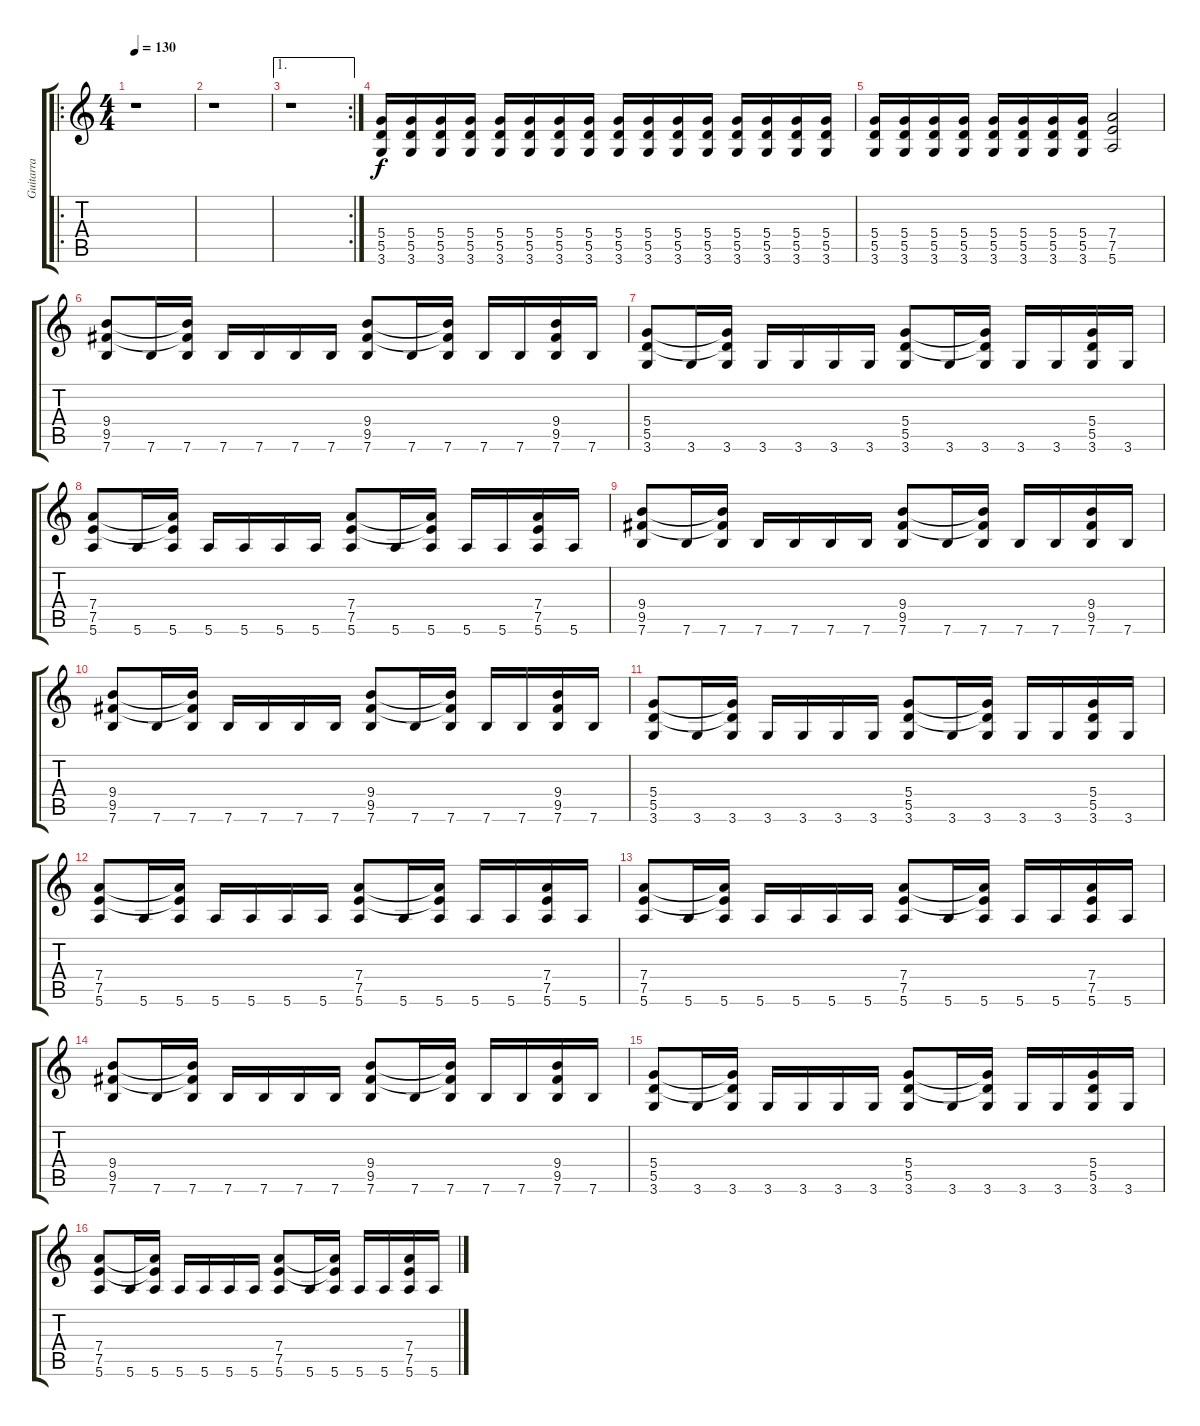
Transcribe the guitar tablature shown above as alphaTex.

\track ("Guitarra" "Guitarra") {instrument distortionguitar}
\staff {score tabs}
\tuning (E4 B3 G3 D3 A2 E2) {hide}
\ro
\ts (4 4)
\tempo 130
\clef g2
\ks c
r.1{dy f instrument distortionguitar} |
r.1 |
\ae 1
\rc 2
r.1 |
(5.4 5.5 3.6).16{volume 3} (5.4 5.5 3.6).16 (5.4 5.5 3.6).16{volume 4} (5.4 5.5 3.6).16 (5.4 5.5 3.6).16{volume 5} (5.4 5.5 3.6).16 (5.4 5.5 3.6).16{volume 6} (5.4 5.5 3.6).16 (5.4 5.5 3.6).16{volume 7} (5.4 5.5 3.6).16 (5.4 5.5 3.6).16{volume 8} (5.4 5.5 3.6).16 (5.4 5.5 3.6).16{volume 9} (5.4 5.5 3.6).16 (5.4 5.5 3.6).16{volume 10} (5.4 5.5 3.6).16 |
(5.4 5.5 3.6).16{volume 11} (5.4 5.5 3.6).16 (5.4 5.5 3.6).16{volume 12} (5.4 5.5 3.6).16 (5.4 5.5 3.6).16{volume 13} (5.4 5.5 3.6).16 (5.4 5.5 3.6).16{volume 14} (5.4 5.5 3.6).16 (7.4 7.5 5.6).2{volume 15} |
(9.4 9.5 7.6).8 7.6.16 (9.4{t} 9.5{t} 7.6).16 7.6.16 7.6.16 7.6.16 7.6.16 (9.4 9.5 7.6).8 7.6.16 (9.4{t} 9.5{t} 7.6).16 7.6.16 7.6.16 (9.4 9.5 7.6).16 7.6.16 |
(5.4 5.5 3.6).8 3.6.16 (5.4{t} 5.5{t} 3.6).16 3.6.16 3.6.16 3.6.16 3.6.16 (5.4 5.5 3.6).8 3.6.16 (5.4{t} 5.5{t} 3.6).16 3.6.16 3.6.16 (5.4 5.5 3.6).16 3.6.16 |
(7.4 7.5 5.6).8 5.6.16 (7.4{t} 7.5{t} 5.6).16 5.6.16 5.6.16 5.6.16 5.6.16 (7.4 7.5 5.6).8 5.6.16 (7.4{t} 7.5{t} 5.6).16 5.6.16 5.6.16 (7.4 7.5 5.6).16 5.6.16 |
(9.4 9.5 7.6).8 7.6.16 (9.4{t} 9.5{t} 7.6).16 7.6.16 7.6.16 7.6.16 7.6.16 (9.4 9.5 7.6).8 7.6.16 (9.4{t} 9.5{t} 7.6).16 7.6.16 7.6.16 (9.4 9.5 7.6).16 7.6.16 |
(9.4 9.5 7.6).8 7.6.16 (9.4{t} 9.5{t} 7.6).16 7.6.16 7.6.16 7.6.16 7.6.16 (9.4 9.5 7.6).8 7.6.16 (9.4{t} 9.5{t} 7.6).16 7.6.16 7.6.16 (9.4 9.5 7.6).16 7.6.16 |
(5.4 5.5 3.6).8 3.6.16 (5.4{t} 5.5{t} 3.6).16 3.6.16 3.6.16 3.6.16 3.6.16 (5.4 5.5 3.6).8 3.6.16 (5.4{t} 5.5{t} 3.6).16 3.6.16 3.6.16 (5.4 5.5 3.6).16 3.6.16 |
(7.4 7.5 5.6).8 5.6.16 (7.4{t} 7.5{t} 5.6).16 5.6.16 5.6.16 5.6.16 5.6.16 (7.4 7.5 5.6).8 5.6.16 (7.4{t} 7.5{t} 5.6).16 5.6.16 5.6.16 (7.4 7.5 5.6).16 5.6.16 |
(7.4 7.5 5.6).8 5.6.16 (7.4{t} 7.5{t} 5.6).16 5.6.16 5.6.16 5.6.16 5.6.16 (7.4 7.5 5.6).8 5.6.16 (7.4{t} 7.5{t} 5.6).16 5.6.16 5.6.16 (7.4 7.5 5.6).16 5.6.16 |
(9.4 9.5 7.6).8 7.6.16 (9.4{t} 9.5{t} 7.6).16 7.6.16 7.6.16 7.6.16 7.6.16 (9.4 9.5 7.6).8 7.6.16 (9.4{t} 9.5{t} 7.6).16 7.6.16 7.6.16 (9.4 9.5 7.6).16 7.6.16 |
(5.4 5.5 3.6).8 3.6.16 (5.4{t} 5.5{t} 3.6).16 3.6.16 3.6.16 3.6.16 3.6.16 (5.4 5.5 3.6).8 3.6.16 (5.4{t} 5.5{t} 3.6).16 3.6.16 3.6.16 (5.4 5.5 3.6).16 3.6.16 |
(7.4 7.5 5.6).8 5.6.16 (7.4{t} 7.5{t} 5.6).16 5.6.16 5.6.16 5.6.16 5.6.16 (7.4 7.5 5.6).8 5.6.16 (7.4{t} 7.5{t} 5.6).16 5.6.16 5.6.16 (7.4 7.5 5.6).16 5.6.16
